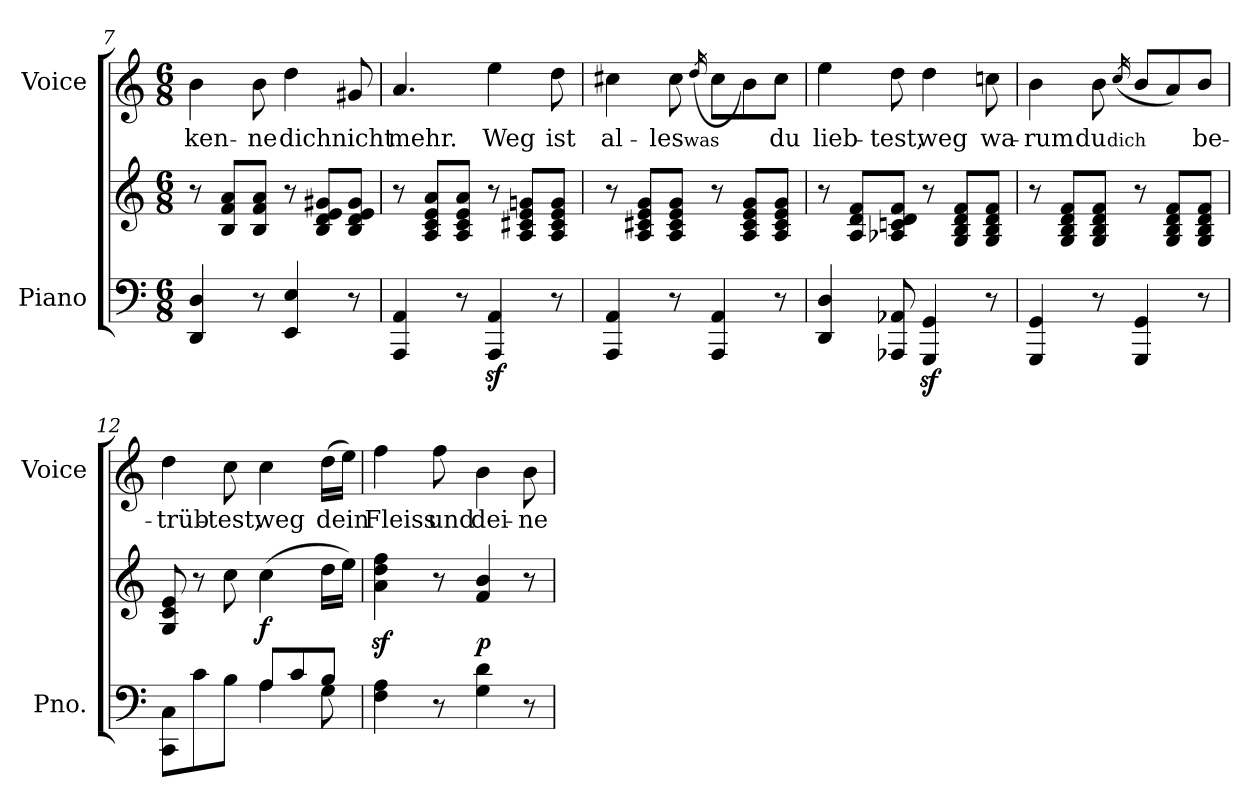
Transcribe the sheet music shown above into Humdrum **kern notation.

**kern	**kern	**dynam	**kern	**text
*part2	*part2	*part2	*part1	*part1
*staff3	*staff2	*staff2/3	*staff1	*staff1
*I"Piano	*	*	*I"Voice	*
*I'Pno.	*	*	*I'Voice	*
*clefF4	*clefG2	*	*clefG2	*
*k[]	*k[]	*	*k[]	*
*C:	*C:	*	*C:	*
*M6/8	*M6/8	*	*M6/8	*
=7	=7	=7	=7	=7
!	!	!	!	!LO:LY:b:color=#000000
4DDi/ 4Di	8r	.	4bi\	-ken-
.	8Bi/ 8fi 8aiL	.	.	.
!	!	!	!	!LO:LY:b:color=#000000
8r	8Bi/ 8fi 8aiJ	.	8bi\	-ne
!	!	!	!	!LO:LY:b:color=#000000
4EEi/ 4Ei	8r	.	4ddi\	dich
.	8Bi/ 8di 8ei 8g#XiL	.	.	.
!	!	!	!	!LO:LY:b:color=#000000
8r	8Bi/ 8di 8ei 8g#iJ	.	8g#Xi/	nicht
=8	=8	=8	=8	=8
!	!	!	!	!LO:LY:b:color=#000000
4AAAi/ 4AAi	8r	.	4.ai/	mehr.
.	8Ai/ 8ci 8ei 8aiL	.	.	.
8r	8Ai/ 8ci 8ei 8aiJ	.	.	.
!	!	!	!	!LO:LY:b:color=#000000
4AAAi/z 4AAiz	8r	.	4eei\	Weg
.	8Ai/ 8c#Xi 8ei 8gniL	.	.	.
!	!	!	!	!LO:LY:b:color=#000000
8r	8Ai/ 8c#i 8ei 8giJ	.	8ddi\	ist
=9	=9	=9	=9	=9
!	!	!	!	!LO:LY:b:color=#000000
4AAAi/ 4AAi	8r	.	4cc#Xi\	al-
.	8Ai/ 8c#Xi 8ei 8giL	.	.	.
!	!	!	!	!LO:LY:b:color=#000000
8r	8Ai/ 8c#i 8ei 8giJ	.	8cc#i\	-les
!	!	!	!	!LO:LY:b:color=#000000
.	.	.	(16qddi/	was
4AAAi/ 4AAi	8r	.	8cc#i\L	.
.	8Ai/ 8c#i 8ei 8giL	.	8bi\)	.
!	!	!	!	!LO:LY:b:color=#000000
8r	8Ai/ 8c#i 8ei 8giJ	.	8cc#i\J	du
=10	=10	=10	=10	=10
!	!	!	!	!LO:LY:b:color=#000000
4DDi/ 4Di	8r	.	4eei\	lieb-
.	8Ai/ 8di 8fiL	.	.	.
!	!	!	!	!LO:LY:b:color=#000000
8AAA-Xi/ 8AA-Xi	8A-Xi/ 8cni 8di 8fiJ	.	8ddi\	-test,
!	!	!	!	!LO:LY:b:color=#000000
4GGGi/z 4GGiz	8r	.	4ddi\	weg
.	8Gi/ 8Bi 8di 8fiL	.	.	.
!	!	!	!	!LO:LY:b:color=#000000
8r	8Gi/ 8Bi 8di 8fiJ	.	8ccni\	wa-
=11	=11	=11	=11	=11
!	!	!	!	!LO:LY:b:color=#000000
4GGGi/ 4GGi	8r	.	4bi\	-rum
.	8Gi/ 8Bi 8di 8fiL	.	.	.
!	!	!	!	!LO:LY:b:color=#000000
8r	8Gi/ 8Bi 8di 8fiJ	.	8bi\	du
!	!	!	!	!LO:LY:b:color=#000000
.	.	.	(16qcci/	dich
4GGGi/ 4GGi	8r	.	8bi/L	.
.	8Gi/ 8Bi 8di 8fiL	.	8ai/)	.
!	!	!	!	!LO:LY:b:color=#000000
8r	8Gi/ 8Bi 8di 8fiJ	.	8bi/J	be-
!!LO:LB:g=z
=12	=12	=12	=12	=12
*^	*	*	*	*
!	!	!	!	!	!LO:LY:b:color=#000000
4.ryy	8CCi\ 8CiL	8Gi/ 8ci 8ei	.	4ddi\	-trüb-
.	8ci\	8r	.	.	.
!	!	!	!	!	!LO:LY:b:color=#000000
.	8Bi\J	8cci\	.	8cci\	-test,
!	!	!	!	!	!LO:LY:b:color=#000000
8Ai/L	4Ai\	(4cci\	f	4cci\	weg
8ci/	.	.	.	.	.
!	!	!	!	!	!LO:LY:b:color=#000000
8Bi/J	8Gi\	16ddi\LL	.	(16ddi\LL	dein
.	.	16eei\JJ)	.	16eei\JJ)	.
*v	*v	*	*	*	*
=13	=13	=13	=13	=13
!	!	!	!	!LO:LY:b:color=#000000
4Fi\ 4Ai	4ai\z 4ddiz 4ffiz	.	4ffi\	Fleiss
!	!	!	!	!LO:LY:b:color=#000000
8r	8r	.	8ffi\	und
!	!	!	!	!LO:LY:b:color=#000000
4Gi\ 4di	4fi/ 4bi	p	4bi\	dei-
!	!	!	!	!LO:LY:b:color=#000000
8r	8r	.	8bi\	-ne
=	=	=	=	=
*-	*-	*-	*-	*-
